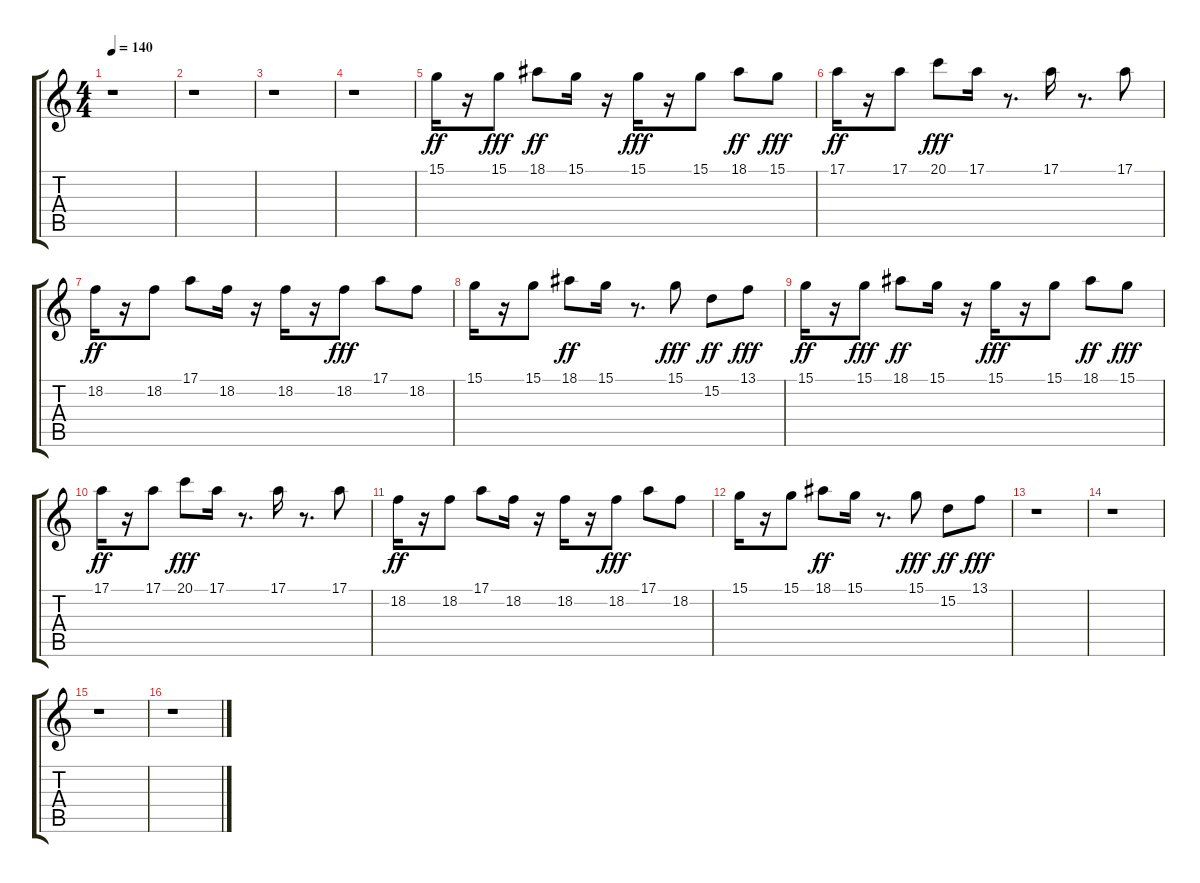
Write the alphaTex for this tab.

\track "" {instrument percussiveorgan}
\staff {score tabs}
\tuning (E4 B3 G3 D3 A2 E2) {hide}
\ts (4 4)
\tempo 140
\clef g2
\ks c
r.1{dy f} |
r.1 |
r.1 |
r.1 |
15.1.16{dy ff volume 10 balance 8 instrument lead2sawtooth} r.16 15.1.8{dy fff} 18.1.8{dy ff} 15.1.16 r.16 15.1.16{dy fff} r.16 15.1.8 18.1.8{dy ff} 15.1.8{dy fff} |
17.1.16{dy ff} r.16 17.1.8 20.1.8{dy fff} 17.1.16 r.8{d} 17.1.16 r.8{d} 17.1.8 |
18.2.16{dy ff} r.16 18.2.8 17.1.8 18.2.16 r.16 18.2.16 r.16 18.2.8{dy fff} 17.1.8 18.2.8 |
15.1.16 r.16 15.1.8 18.1.8{dy ff} 15.1.16 r.8{d} 15.1.8{dy fff} 15.2.8{dy ff} 13.1.8{dy fff} |
15.1.16{dy ff} r.16 15.1.8{dy fff} 18.1.8{dy ff} 15.1.16 r.16 15.1.16{dy fff} r.16 15.1.8 18.1.8{dy ff} 15.1.8{dy fff} |
17.1.16{dy ff} r.16 17.1.8 20.1.8{dy fff} 17.1.16 r.8{d} 17.1.16 r.8{d} 17.1.8 |
18.2.16{dy ff} r.16 18.2.8 17.1.8 18.2.16 r.16 18.2.16 r.16 18.2.8{dy fff} 17.1.8 18.2.8 |
15.1.16 r.16 15.1.8 18.1.8{dy ff} 15.1.16 r.8{d} 15.1.8{dy fff} 15.2.8{dy ff} 13.1.8{dy fff} |
r.1 |
r.1 |
r.1 |
r.1
